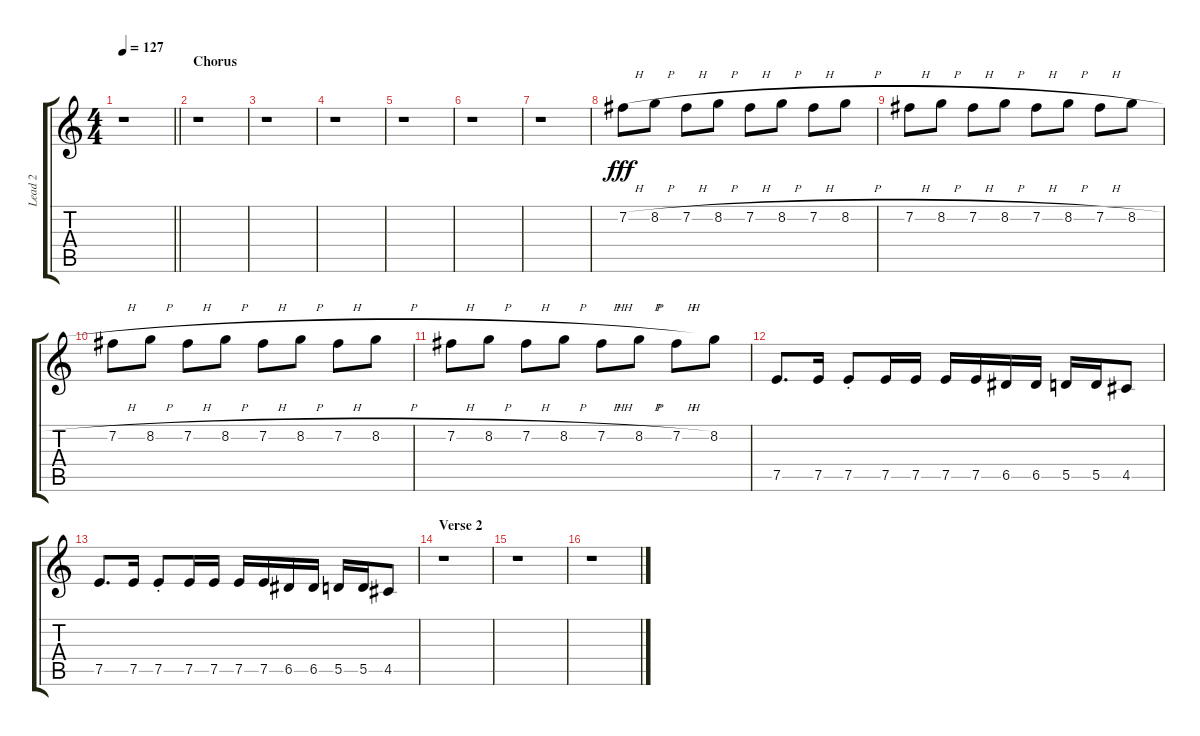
\track ("Lead 2" "Lead 2") {instrument overdrivenguitar}
\staff {score tabs}
\tuning (E4 B3 G3 D3 A2 E2) {hide}
\ts (4 4)
\tempo 127
\clef g2
\barLineRight lightlight
\ks c
r.1{dy fff} |
\section ("" "Chorus")
r.1 |
r.1 |
r.1 |
r.1 |
r.1 |
r.1 |
7.2{h}.8{volume 16 instrument overdrivenguitar} 8.2{h}.8 7.2{h}.8 8.2{h}.8 7.2{h}.8 8.2{h}.8 7.2{h}.8 8.2{h}.8 |
7.2{h}.8 8.2{h}.8 7.2{h}.8 8.2{h}.8 7.2{h}.8 8.2{h}.8 7.2{h}.8 8.2{h}.8 |
7.2{h}.8 8.2{h}.8 7.2{h}.8 8.2{h}.8 7.2{h}.8 8.2{h}.8 7.2{h}.8 8.2{h}.8 |
7.2{h}.8 8.2{h}.8 7.2{h}.8 8.2{h}.8 7.2{h}.8 8.2{h}.8 7.2{h}.8 8.2.8 |
7.5.8{d} 7.5.16 7.5{st}.8 7.5.16 7.5.16 7.5.16 7.5.16 6.5.16 6.5.16 5.5.16 5.5.16 4.5.8 |
7.5.8{d} 7.5.16 7.5{st}.8 7.5.16 7.5.16 7.5.16 7.5.16 6.5.16 6.5.16 5.5.16 5.5.16 4.5.8 |
\section ("" "Verse 2")
r.1 |
r.1 |
r.1
